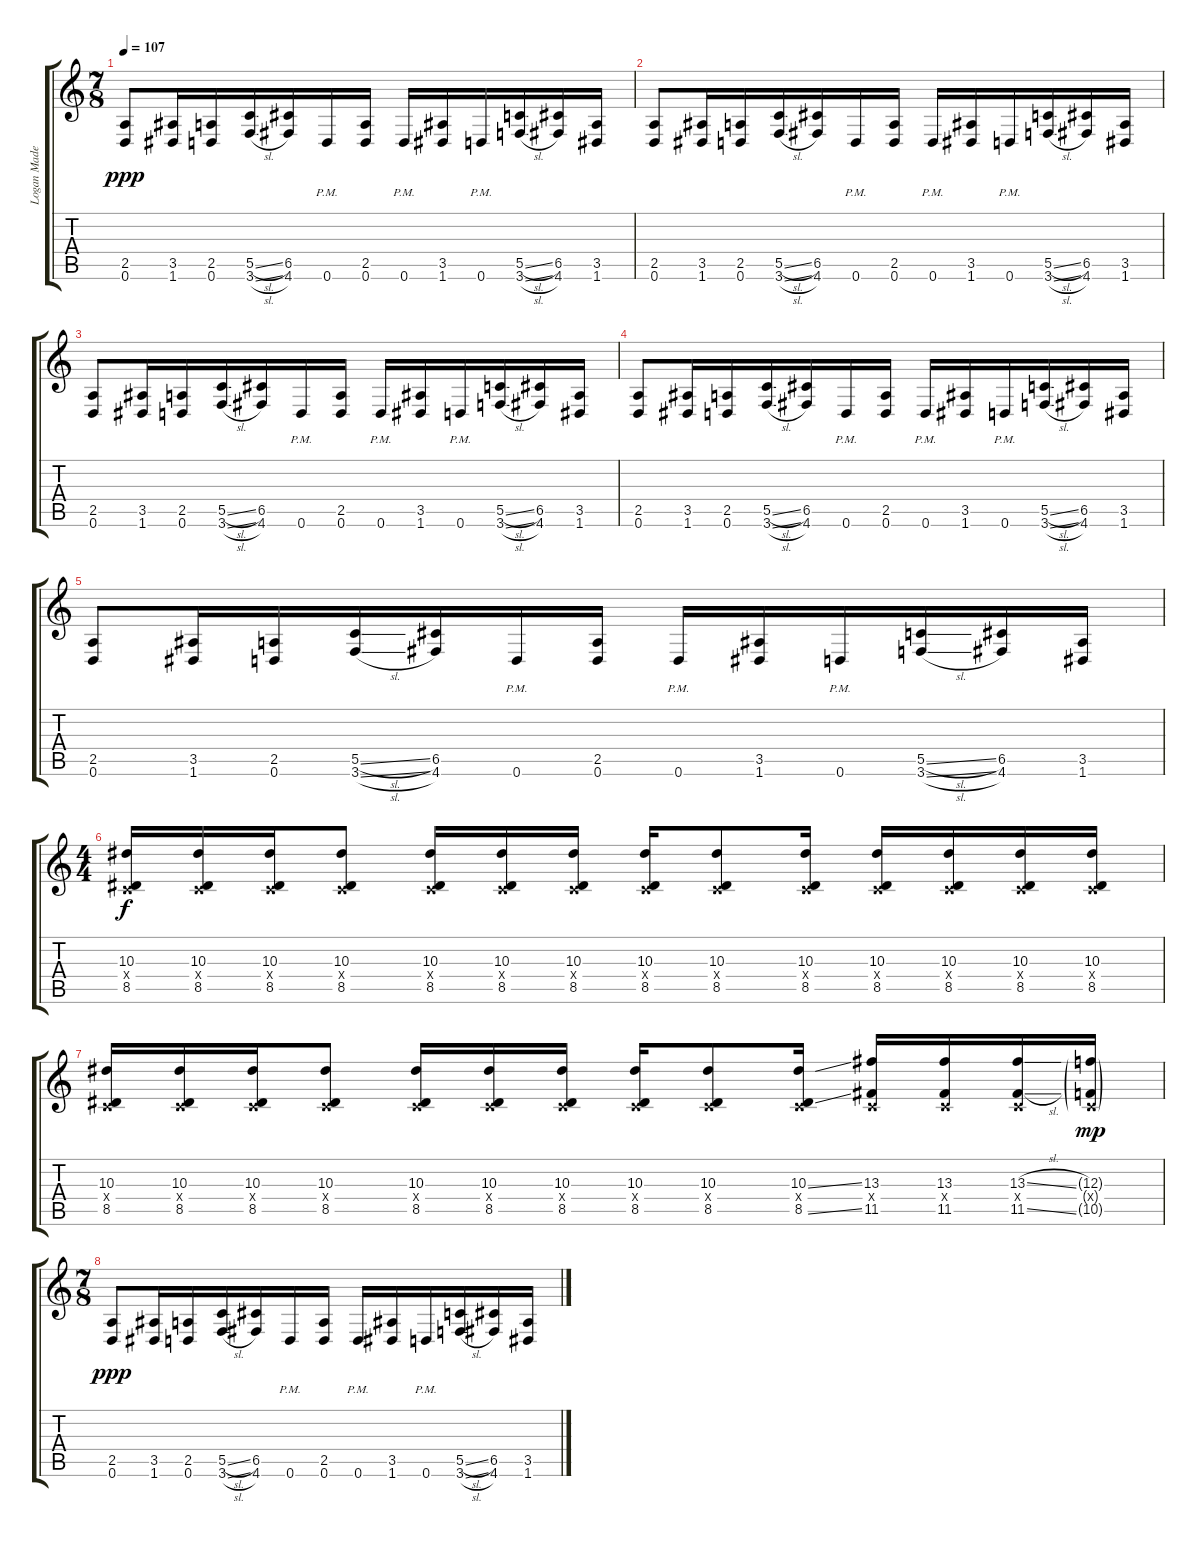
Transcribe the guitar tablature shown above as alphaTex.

\track ("Logan Mader" "Logan Made") {instrument distortionguitar}
\staff {score tabs}
\tuning (D4 A3 F3 C3 G2 D2) {hide}
\ts (7 8)
\tempo 107
\clef g2
\ks c
(2.5 0.6).8{dy ppp} (3.5 1.6).16 (2.5 0.6).16 (5.5{sl} 3.6{sl}).16 (6.5 4.6).16 0.6{pm}.16 (2.5 0.6).16 0.6{pm}.16 (3.5 1.6).16 0.6{pm}.16 (5.5{sl} 3.6{sl}).16 (6.5 4.6).16 (3.5 1.6).16 |
(2.5 0.6).8 (3.5 1.6).16 (2.5 0.6).16 (5.5{sl} 3.6{sl}).16 (6.5 4.6).16 0.6{pm}.16 (2.5 0.6).16 0.6{pm}.16 (3.5 1.6).16 0.6{pm}.16 (5.5{sl} 3.6{sl}).16 (6.5 4.6).16 (3.5 1.6).16 |
(2.5 0.6).8 (3.5 1.6).16 (2.5 0.6).16 (5.5{sl} 3.6{sl}).16 (6.5 4.6).16 0.6{pm}.16 (2.5 0.6).16 0.6{pm}.16 (3.5 1.6).16 0.6{pm}.16 (5.5{sl} 3.6{sl}).16 (6.5 4.6).16 (3.5 1.6).16 |
(2.5 0.6).8 (3.5 1.6).16 (2.5 0.6).16 (5.5{sl} 3.6{sl}).16 (6.5 4.6).16 0.6{pm}.16 (2.5 0.6).16 0.6{pm}.16 (3.5 1.6).16 0.6{pm}.16 (5.5{sl} 3.6{sl}).16 (6.5 4.6).16 (3.5 1.6).16 |
(2.5 0.6).8 (3.5 1.6).16 (2.5 0.6).16 (5.5{sl} 3.6{sl}).16 (6.5 4.6).16 0.6{pm}.16 (2.5 0.6).16 0.6{pm}.16 (3.5 1.6).16 0.6{pm}.16 (5.5{sl} 3.6{sl}).16 (6.5 4.6).16 (3.5 1.6).16 |
\ts (4 4)
(10.3 0.4{x} 8.5).16{dy f} (10.3 0.4{x} 8.5).16 (10.3 0.4{x} 8.5).16 (10.3 0.4{x} 8.5).8 (10.3 0.4{x} 8.5).16 (10.3 0.4{x} 8.5).16 (10.3 0.4{x} 8.5).16 (10.3 0.4{x} 8.5).16 (10.3 0.4{x} 8.5).8 (10.3 0.4{x} 8.5).16 (10.3 0.4{x} 8.5).16 (10.3 0.4{x} 8.5).16 (10.3 0.4{x} 8.5).16 (10.3 0.4{x} 8.5).16 |
(10.3 0.4{x} 8.5).16 (10.3 0.4{x} 8.5).16 (10.3 0.4{x} 8.5).16 (10.3 0.4{x} 8.5).8 (10.3 0.4{x} 8.5).16 (10.3 0.4{x} 8.5).16 (10.3 0.4{x} 8.5).16 (10.3 0.4{x} 8.5).16 (10.3 0.4{x} 8.5).8 (10.3{ss} 0.4{x} 8.5{ss}).16 (13.3 0.4{x} 11.5).16 (13.3 0.4{x} 11.5).16 (13.3{sl} 0.4{x} 11.5{sl}).16 (12.3{g} 0.4{g x} 10.5{g}).16{dy mp} |
\ts (7 8)
(2.5 0.6).8{dy ppp} (3.5 1.6).16 (2.5 0.6).16 (5.5{sl} 3.6{sl}).16 (6.5 4.6).16 0.6{pm}.16 (2.5 0.6).16 0.6{pm}.16 (3.5 1.6).16 0.6{pm}.16 (5.5{sl} 3.6{sl}).16 (6.5 4.6).16 (3.5 1.6).16
